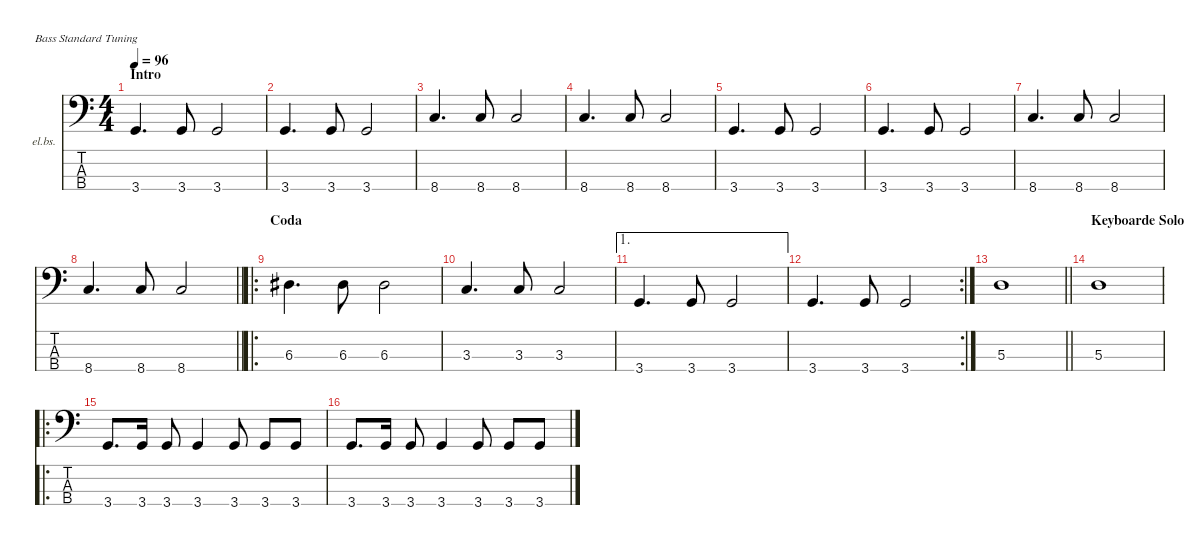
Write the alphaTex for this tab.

\defaultSystemsLayout 4
\hideDynamics
\bracketExtendMode nobrackets
\firstSystemTrackNameOrientation horizontal
\otherSystemsTrackNameOrientation horizontal
\track ("Bass" "el.bs.") {instrument electricbassfinger}
\staff {score tabs}
\tuning (G2 D2 A1 E1)
\ts (4 4)
\beaming (8 2 2 2 2)
\section ("" "Intro")
\tempo 96
\clef f4
\ks c
3.4.4{d dy f instrument electricbassfinger} 3.4.8 3.4.2 |
3.4.4{d} 3.4.8 3.4.2 |
8.4.4{d} 8.4.8 8.4.2 |
8.4.4{d} 8.4.8 8.4.2 |
3.4.4{d} 3.4.8 3.4.2 |
3.4.4{d} 3.4.8 3.4.2 |
8.4.4{d} 8.4.8 8.4.2 |
\barLineRight lightlight
8.4.4{d} 8.4.8 8.4.2 |
\ro
\section ("" "Coda")
6.3{acc #}.4{d} 6.3{acc #}.8 6.3{acc #}.2 |
3.3.4{d} 3.3.8 3.3.2 |
\ae 1
3.4.4{d} 3.4.8 3.4.2 |
\rc 2
3.4.4{d} 3.4.8 3.4.2 |
\barLineRight lightlight
5.3.1 |
\section ("" "Keyboarde Solo")
5.3.1 |
\ro
3.4.8{d} 3.4.16 3.4.8 3.4.4 3.4.8 3.4.8 3.4.8 |
3.4.8{d} 3.4.16 3.4.8 3.4.4 3.4.8 3.4.8 3.4.8
